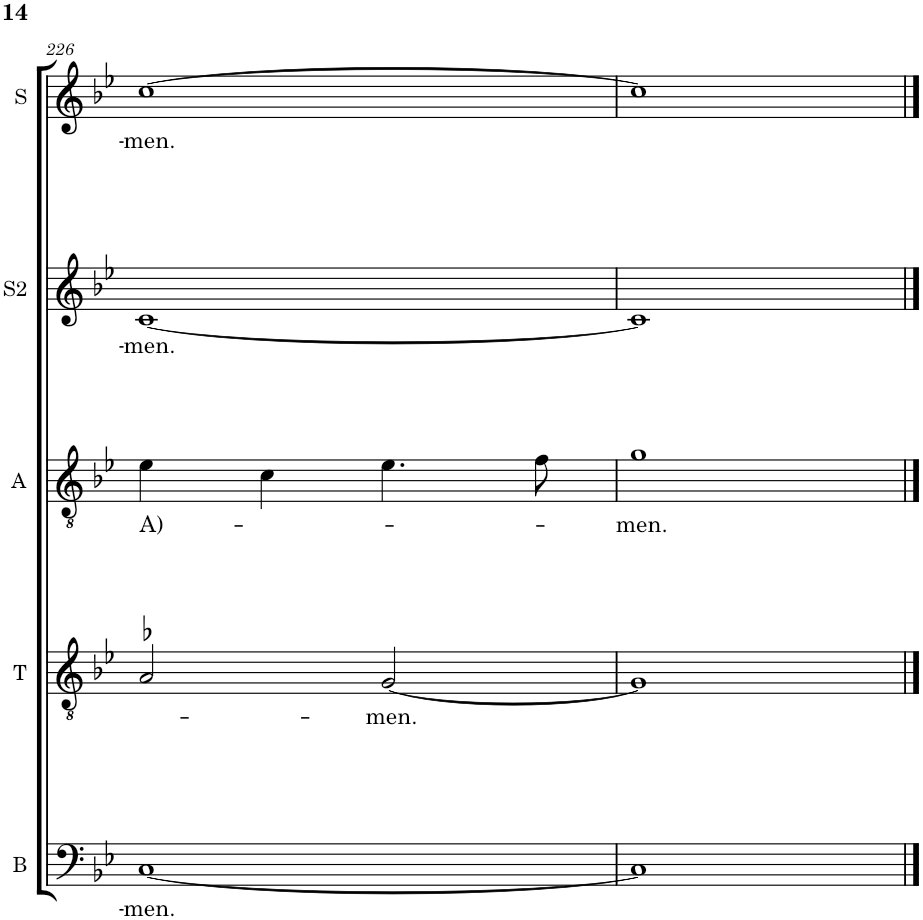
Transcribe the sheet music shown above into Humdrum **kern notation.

**kern	**text	**kern	**text	**kern	**text	**kern	**text	**kern	**text
*part5	*part5	*part4	*part4	*part3	*part3	*part2	*part2	*part1	*part1
*staff5	*staff5	*staff4	*staff4	*staff3	*staff3	*staff2	*staff2	*staff1	*staff1
*I"B	*	*I"T	*	*I"A	*	*I"S2	*	*I"S	*
*I'B	*	*I'T	*	*I'A	*	*I'S2	*	*I'S	*
!!LO:PB:g=z
*clefF4	*	*clefGv2	*	*clefGv2	*	*clefG2	*	*clefG2	*
*k[b-e-]	*	*k[b-e-]	*	*k[b-e-]	*	*k[b-e-]	*	*k[b-e-]	*
*M2/2	*	*M2/2	*	*M2/2	*	*M2/2	*	*M2/2	*
*met(c|)	*	*met(c|)	*	*met(c|)	*	*met(c|)	*	*met(c|)	*
=226	=226	=226	=226	=226	=226	=226	=226	=226	=226
!	!LO:LY:b	!	!	!	!LO:LY:b	!	!LO:LY:b	!	!LO:LY:b
[1C	-men.	2A-X/	.	4e-\	A)-	[1c	-men.	[1cc	-men.
.	.	.	.	4c\	.	.	.	.	.
!	!	!	!LO:LY:b	!	!	!	!	!	!
.	.	[2G/	-men.	4.e-\	.	.	.	.	.
.	.	.	.	8f\	.	.	.	.	.
=227	=227	=227	=227	=227	=227	=227	=227	=227	=227
!	!	!	!	!	!LO:LY:b	!	!	!	!
1C]	.	1G]	.	1g	-men.	1c]	.	1cc]	.
==	==	==	==	==	==	==	==	==	==
*-	*-	*-	*-	*-	*-	*-	*-	*-	*-
